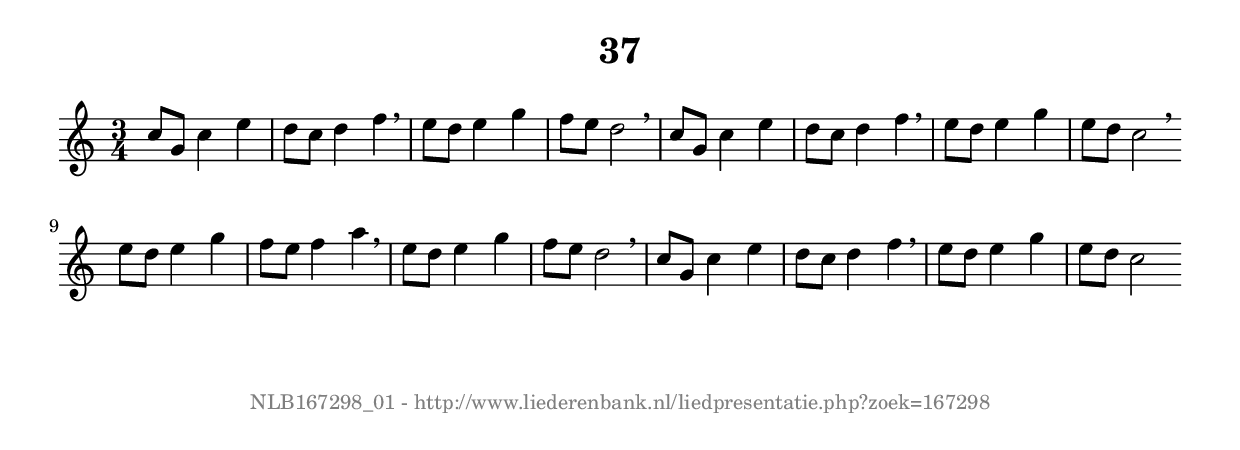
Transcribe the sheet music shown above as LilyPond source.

%
% produced by wce2krn 1.64 (7 June 2014)
%
\version"2.16"
#(append! paper-alist '(("long" . (cons (* 210 mm) (* 2000 mm)))))
#(set-default-paper-size "long")
sb = {\breathe}
mBreak = {\breathe }
bBreak = {\breathe }
x = {\once\override NoteHead #'style = #'cross }
gl=\glissando
itime={\override Staff.TimeSignature #'stencil = ##f }
ficta = {\once\set suggestAccidentals = ##t}
fine = {\once\override Score.RehearsalMark #'self-alignment-X = #1 \mark \markup {\italic{Fine}}}
dc = {\once\override Score.RehearsalMark #'self-alignment-X = #1 \mark \markup {\italic{D.C.}}}
dcf = {\once\override Score.RehearsalMark #'self-alignment-X = #1 \mark \markup {\italic{D.C. al Fine}}}
dcc = {\once\override Score.RehearsalMark #'self-alignment-X = #1 \mark \markup {\italic{D.C. al Coda}}}
ds = {\once\override Score.RehearsalMark #'self-alignment-X = #1 \mark \markup {\italic{D.S.}}}
dsf = {\once\override Score.RehearsalMark #'self-alignment-X = #1 \mark \markup {\italic{D.S. al Fine}}}
dsc = {\once\override Score.RehearsalMark #'self-alignment-X = #1 \mark \markup {\italic{D.S. al Coda}}}
pv = {\set Score.repeatCommands = #'((volta "1"))}
sv = {\set Score.repeatCommands = #'((volta "2"))}
tv = {\set Score.repeatCommands = #'((volta "3"))}
qv = {\set Score.repeatCommands = #'((volta "4"))}
xv = {\set Score.repeatCommands = #'((volta #f))}
\header{ tagline = ""
title = "37"
}
\score {{
\key c \major
\relative g'
{
\set melismaBusyProperties = #'()
\time 3/4
\tempo 4=120
\override Score.MetronomeMark #'transparent = ##t
\override Score.RehearsalMark #'break-visibility = #(vector #t #t #f)
c8 g c4 e d8 c d4 f \sb e8 d e4 g f8 e d2 \mBreak \bar "|"
c8 g c4 e d8 c d4 f \sb e8 d e4 g e8 d c2 \bar":|:" \bBreak
e8 d e4 g f8 e f4 a \sb e8 d e4 g f8 e d2 \mBreak \bar "|"
c8 g c4 e d8 c d4 f \sb e8 d e4 g e8 d c2 \bar":|"
 }}
 \midi { }
 \layout {
            indent = 0.0\cm
}
}
\markup { \vspace #0 } \markup { \with-color #grey \fill-line { \center-column { \smaller "NLB167298_01 - http://www.liederenbank.nl/liedpresentatie.php?zoek=167298" } } }
